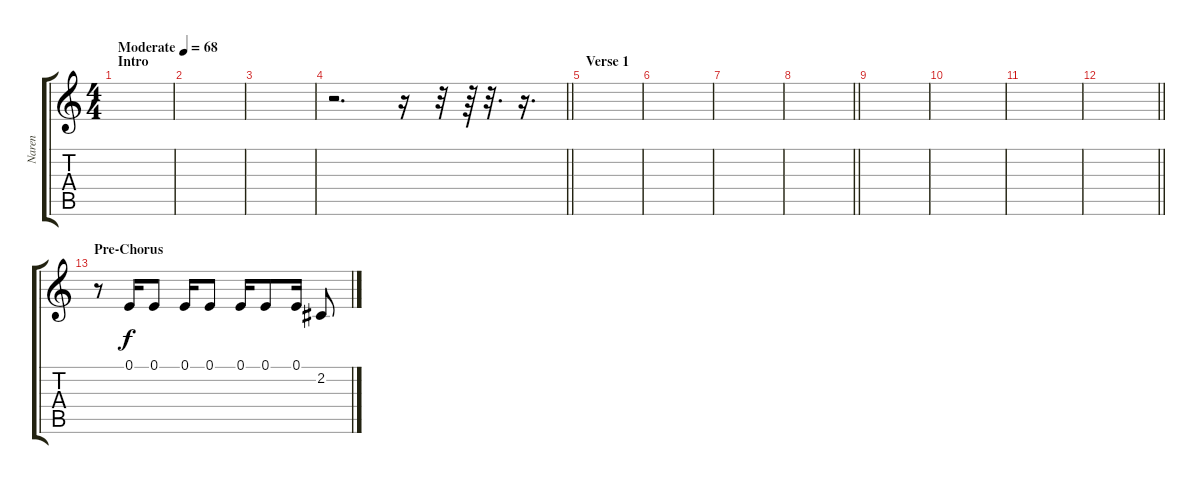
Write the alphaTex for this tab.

\track ("Naren" "Naren") {instrument clarinet}
\staff {score tabs}
\tuning (E4 B3 G3 D3 A2 E2) {hide}
\ts (4 4)
\section ("" "Intro")
\tempo (68 "Moderate")
\clef g2
\ks c
|
|
|
\barLineRight lightlight
r.2{d} r.16 r.32 r.64 r.32{d} r.16{d} |
\section ("" "Verse 1")
|
|
|
\barLineRight lightlight
|
|
|
|
\barLineRight lightlight
|
\section ("" "Pre-Chorus")
r.8 0.1.16 0.1.8 0.1.16 0.1.8 0.1.16 0.1.8 0.1.16 2.2.8
